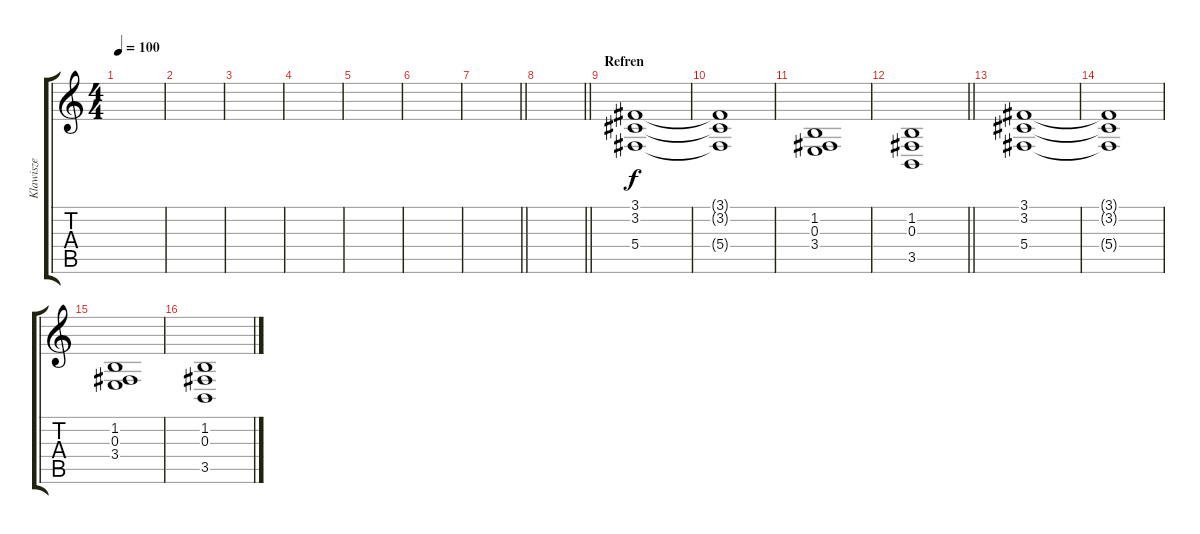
\track ("Klawisze" "Klawisze") {instrument lead6voice}
\staff {score tabs}
\tuning (Eb4 Bb3 Gb3 Db3 Ab2 Eb2) {hide}
\ts (4 4)
\tempo 100
\clef g2
\ks c
|
|
|
|
|
|
\barLineRight lightlight
|
\barLineRight lightlight
|
\section ("" "Refren")
(3.1 3.2 5.4).1 |
(3.1{t} 3.2{t} 5.4{t}).1 |
(1.2 0.3 3.4).1 |
\barLineRight lightlight
(1.2 0.3 3.5).1 |
(3.1 3.2 5.4).1 |
(3.1{t} 3.2{t} 5.4{t}).1 |
(1.2 0.3 3.4).1 |
(1.2 0.3 3.5).1
